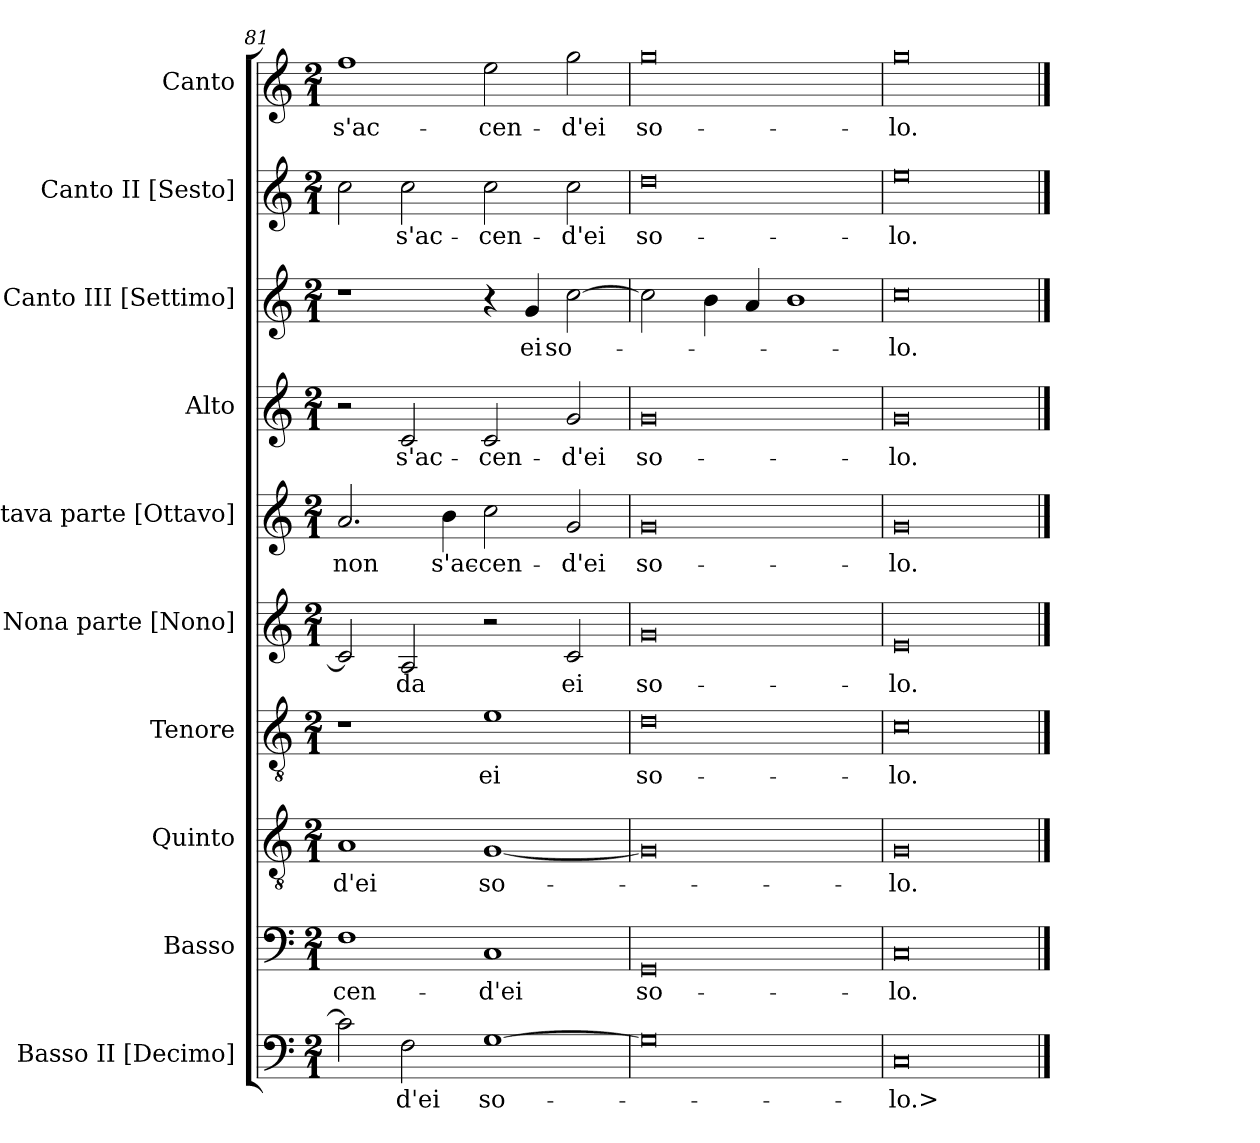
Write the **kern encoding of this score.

**kern	**text	**kern	**text	**kern	**text	**kern	**text	**kern	**text	**kern	**text	**kern	**text	**kern	**text	**kern	**text	**kern	**text
*part10	*part10	*part9	*part9	*part8	*part8	*part7	*part7	*part6	*part6	*part5	*part5	*part4	*part4	*part3	*part3	*part2	*part2	*part1	*part1
*staff10	*staff10	*staff9	*staff9	*staff8	*staff8	*staff7	*staff7	*staff6	*staff6	*staff5	*staff5	*staff4	*staff4	*staff3	*staff3	*staff2	*staff2	*staff1	*staff1
*I"Basso II [Decimo]	*	*I"Basso	*	*I"Quinto	*	*I"Tenore	*	*I"Nona parte [Nono]	*	*I"Ottava parte [Ottavo]	*	*I"Alto	*	*I"Canto III [Settimo]	*	*I"Canto II [Sesto]	*	*I"Canto	*
*I'B II	*	*I'B	*	*	*	*I'T	*	*	*	*	*	*I'A	*	*I'C III	*	*I'C II	*	*I'C	*
*clefF4	*	*clefF4	*	*clefGv2	*	*clefGv2	*	*clefG2	*	*clefG2	*	*clefG2	*	*clefG2	*	*clefG2	*	*clefG2	*
*k[]	*	*k[]	*	*k[]	*	*k[]	*	*k[]	*	*k[]	*	*k[]	*	*k[]	*	*k[]	*	*k[]	*
*C:	*	*C:	*	*C:	*	*C:	*	*C:	*	*C:	*	*C:	*	*C:	*	*C:	*	*C:	*
*M2/1	*	*M2/1	*	*M2/1	*	*M2/1	*	*M2/1	*	*M2/1	*	*M2/1	*	*M2/1	*	*M2/1	*	*M2/1	*
=81	=81	=81	=81	=81	=81	=81	=81	=81	=81	=81	=81	=81	=81	=81	=81	=81	=81	=81	=81
2c]	.	1F	-cen-	1A	-d'ei	1r	.	2c]	.	2.a	non	2r	.	1r	.	2cc	.	1ff	s'ac-
2F	-d'ei	.	.	.	.	.	.	2A	-da	.	.	2c	s'ac-	.	.	2cc	s'ac-	.	.
.	.	.	.	.	.	.	.	.	.	4b	s'ac-	.	.	.	.	.	.	.	.
[1G	so-	1C	-d'ei	[1G	so-	1e	ei	2r	.	2cc	-cen-	2c	-cen-	4r	.	2cc	-cen-	2ee	-cen-
.	.	.	.	.	.	.	.	.	.	.	.	.	.	4g	ei	.	.	.	.
.	.	.	.	.	.	.	.	2c	ei	2g	-d'ei	2g	-d'ei	[2cc	so-	2cc	-d'ei	2gg	-d'ei
=82	=82	=82	=82	=82	=82	=82	=82	=82	=82	=82	=82	=82	=82	=82	=82	=82	=82	=82	=82
0G]	.	0GG	so-	0G]	.	0d	so-	0g	so-	0g	so-	0g	so-	2cc]	.	0dd	so-	0gg	so-
.	.	.	.	.	.	.	.	.	.	.	.	.	.	4b	.	.	.	.	.
.	.	.	.	.	.	.	.	.	.	.	.	.	.	4a	.	.	.	.	.
.	.	.	.	.	.	.	.	.	.	.	.	.	.	1b	.	.	.	.	.
=83	=83	=83	=83	=83	=83	=83	=83	=83	=83	=83	=83	=83	=83	=83	=83	=83	=83	=83	=83
0C	-lo.>	0C	-lo.	0G	-lo.	0c	-lo.	0e	-lo.	0g	-lo.	0g	-lo.	0cc	-lo.	0ee	-lo.	0gg	-lo.
==	==	==	==	==	==	==	==	==	==	==	==	==	==	==	==	==	==	==	==
*-	*-	*-	*-	*-	*-	*-	*-	*-	*-	*-	*-	*-	*-	*-	*-	*-	*-	*-	*-
